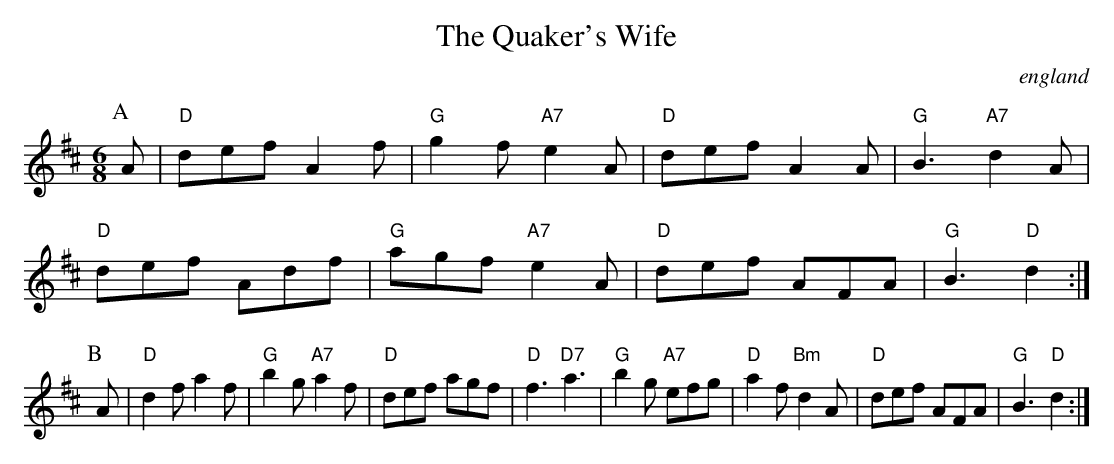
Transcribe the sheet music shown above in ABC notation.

X:1
T:The Quaker's Wife
O:england
M:6/8
K:D
P:A
A|"D"def A2f|"G"g2f "A7"e2A|"D"def A2A|"G"B3 "A7"d2A|
"D"def Adf|"G"agf "A7"e2A|"D"def AFA|"G"B3 "D"d2:|
P:B
A|"D"d2f a2f|"G"b2g "A7"a2f|"D"def agf|"D"f3 "D7"a3|"G"b2g "A7"efg|\
"D"a2f "Bm"d2A|"D"def AFA|"G"B3 "D"d2:|
